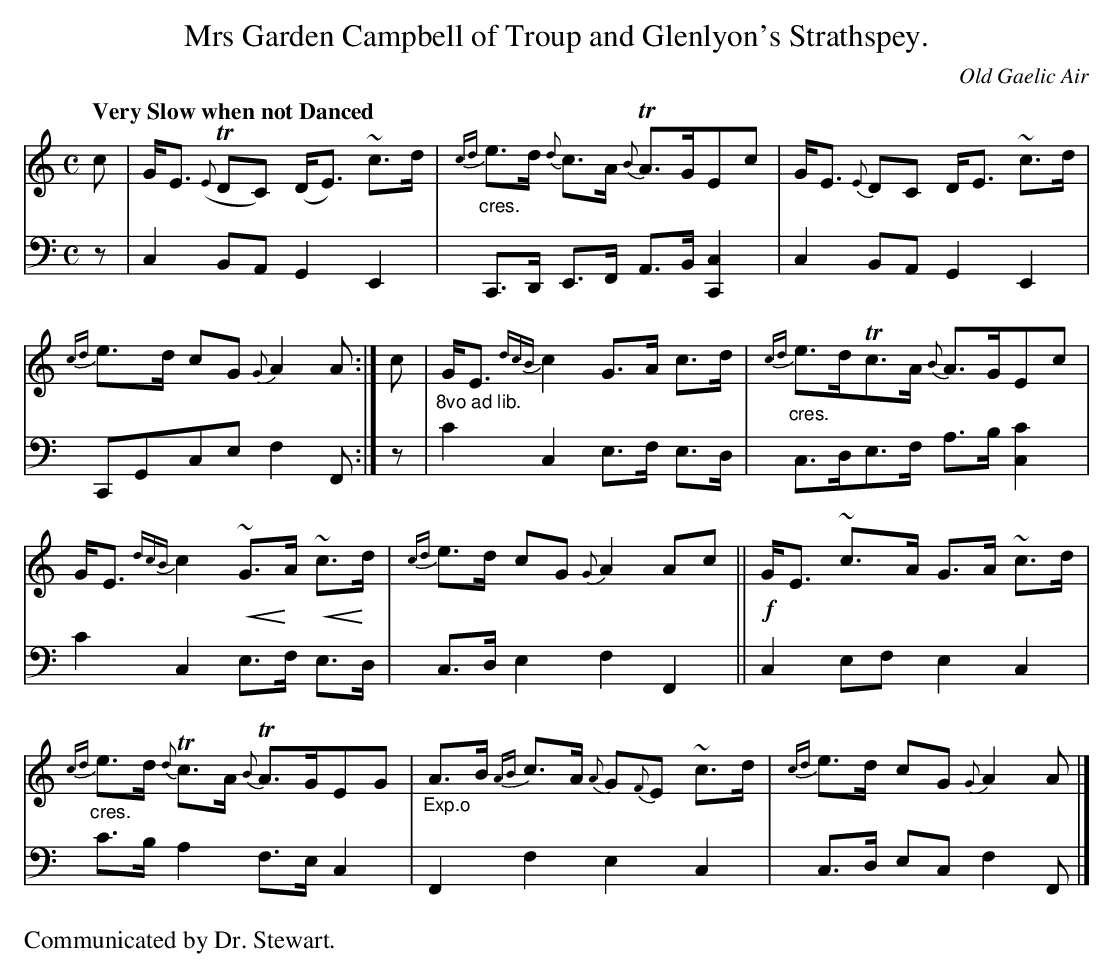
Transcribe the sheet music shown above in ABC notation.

X:1
T: Mrs Garden Campbell of Troup and Glenlyon's Strathspey.
O: Old Gaelic Air
U: p=!crescendo(!
U: P=!crescendo)!
M: C
L: 1/8
Q: "Very Slow when not Danced"
K: C	% ending on F
V: 1 staves=2
c |\
G<E ({E}TDC) (D<E) ~c>d | "_cres."{cd}e>d {d}c>A {B}TA>GEc |\
G<E {E}DC D<E ~c>d | {cd}e>d cG {G}A2 A :| c |\
"_8vo ad lib."G<E {dcB}c2 G>A c>d | "_cres."{cd}e>dTc>A {B}A>GEc |
G<E {dcB}c2 p~G>PA p~c>Pd | {cd}e>d cG {G}A2 Ac ||\
!f! G<E ~c>A G>A ~c>d |"_cres."{cd}e>d {d}Tc>A {B}TA>GEG |\
"_Exp.o"A>B {AB}c>A {A}G{F}E ~c>d | {cd}e>d cG {G}A2 A |]
V: 2 clef=bass middle=d
z |\
c2BA G2E2 | C>D E>F A>B [c2C2] | c2BA G2E2 | CGce f2F :| z | c'2c2 e>f e>d | c>de>f a>b[c'2c2] |
c'2c2 e>f e>d | c>de2 f2F2 || c2ef e2c2 | c'>ba2 f>ec2 | F2f2 e2c2 | c>d ec f2 F |]
